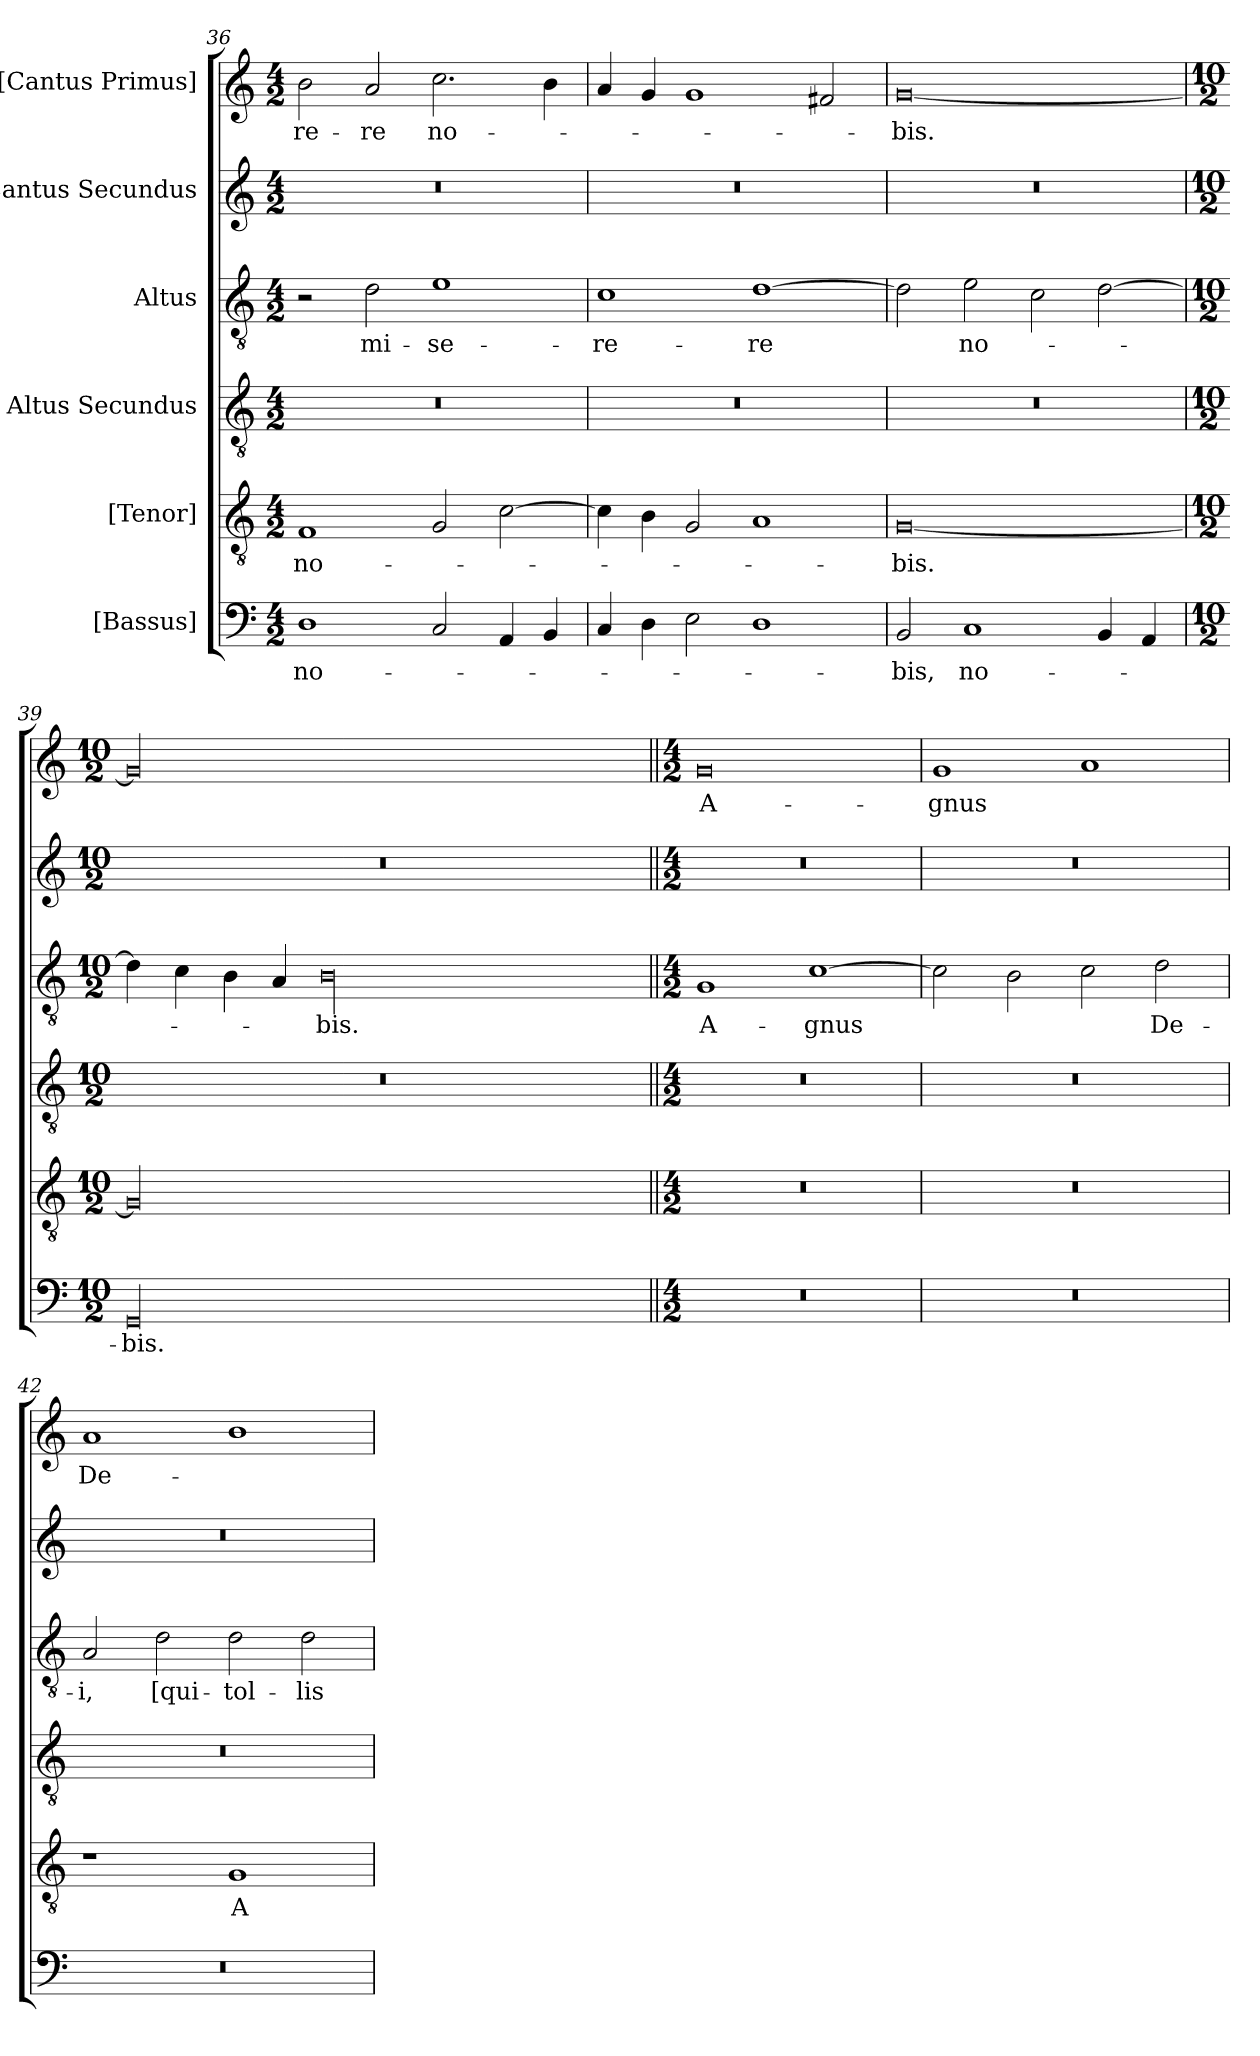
**kern	**text	**kern	**text	**kern	**kern	**text	**kern	**kern	**text
*part6	*part6	*part5	*part5	*part4	*part3	*part3	*part2	*part1	*part1
*staff6	*staff6	*staff5	*staff5	*staff4	*staff3	*staff3	*staff2	*staff1	*staff1
*I"[Bassus]	*	*I"[Tenor]	*	*I"Altus Secundus	*I"Altus	*	*I"Cantus Secundus	*I"[Cantus Primus]	*
*clefF4	*	*clefGv2	*	*clefGv2	*clefGv2	*	*clefG2	*clefG2	*
*k[]	*	*k[]	*	*k[]	*k[]	*	*k[]	*k[]	*
*M4/2	*	*M4/2	*	*M4/2	*M4/2	*	*M4/2	*M4/2	*
=36	=36	=36	=36	=36	=36	=36	=36	=36	=36
1D\	no-	1F/	no-	0r	2r	.	0r	2b\	-re-
.	.	.	.	.	2d\	mi-	.	2a/	-re
2C/	.	2G/	.	.	1e\	-se-	.	2.cc\	no-
4AA/	.	[2c\	.	.	.	.	.	.	.
4BB/	.	.	.	.	.	.	.	4b\	.
=37	=37	=37	=37	=37	=37	=37	=37	=37	=37
4C/	.	4c\]	.	0r	1c\	-re-	0r	4a/	.
4D\	.	4B\	.	.	.	.	.	4g/	.
2E\	.	2G/	.	.	.	.	.	1g/	.
1D\	.	1A/	.	.	[1d\	-re	.	.	.
.	.	.	.	.	.	.	.	2f#X/	.
=38	=38	=38	=38	=38	=38	=38	=38	=38	=38
2BB/	-bis,	[0G/	-bis.	0r	2d\]	.	0r	[0g/	-bis.
1C/	no-	.	.	.	2e\	no-	.	.	.
.	.	.	.	.	2c\	.	.	.	.
4BB/	.	.	.	.	[2d\	.	.	.	.
4AA/	.	.	.	.	.	.	.	.	.
=39	=39	=39	=39	=39	=39	=39	=39	=39	=39
*M10/2	*	*M10/2	*	*M10/2	*M10/2	*	*M10/2	*M10/2	*
00GG/	-bis.	00G/]	.	1%5r	4d\]	.	1%5r	00g/]	.
.	.	.	.	.	4c\	.	.	.	.
.	.	.	.	.	4B\	.	.	.	.
.	.	.	.	.	4A/	.	.	.	.
.	.	.	.	.	00B\	-bis.	.	.	.
1ryy	.	1ryy	.	.	.	.	.	1ryy	.
=40||	=40||	=40||	=40||	=40||	=40||	=40||	=40||	=40||	=40||
*M4/2	*	*M4/2	*	*M4/2	*M4/2	*	*M4/2	*M4/2	*
0r	.	0r	.	0r	1G/	A-	0r	0g/	A-
.	.	.	.	.	[1c\	-gnus	.	.	.
=41	=41	=41	=41	=41	=41	=41	=41	=41	=41
0r	.	0r	.	0r	2c\]	.	0r	1g/	-gnus
.	.	.	.	.	2B\	.	.	.	.
.	.	.	.	.	2c\	.	.	1a/	.
.	.	.	.	.	2d\	De-	.	.	.
=42	=42	=42	=42	=42	=42	=42	=42	=42	=42
0r	.	1r	.	0r	2A/	-i,	0r	1a/	De-
.	.	.	.	.	2d\	[qui-	.	.	.
.	.	1G/	A-	.	2d\	tol-	.	1b\	.
.	.	.	.	.	2d\	-lis	.	.	.
=	=	=	=	=	=	=	=	=	=
*-	*-	*-	*-	*-	*-	*-	*-	*-	*-
